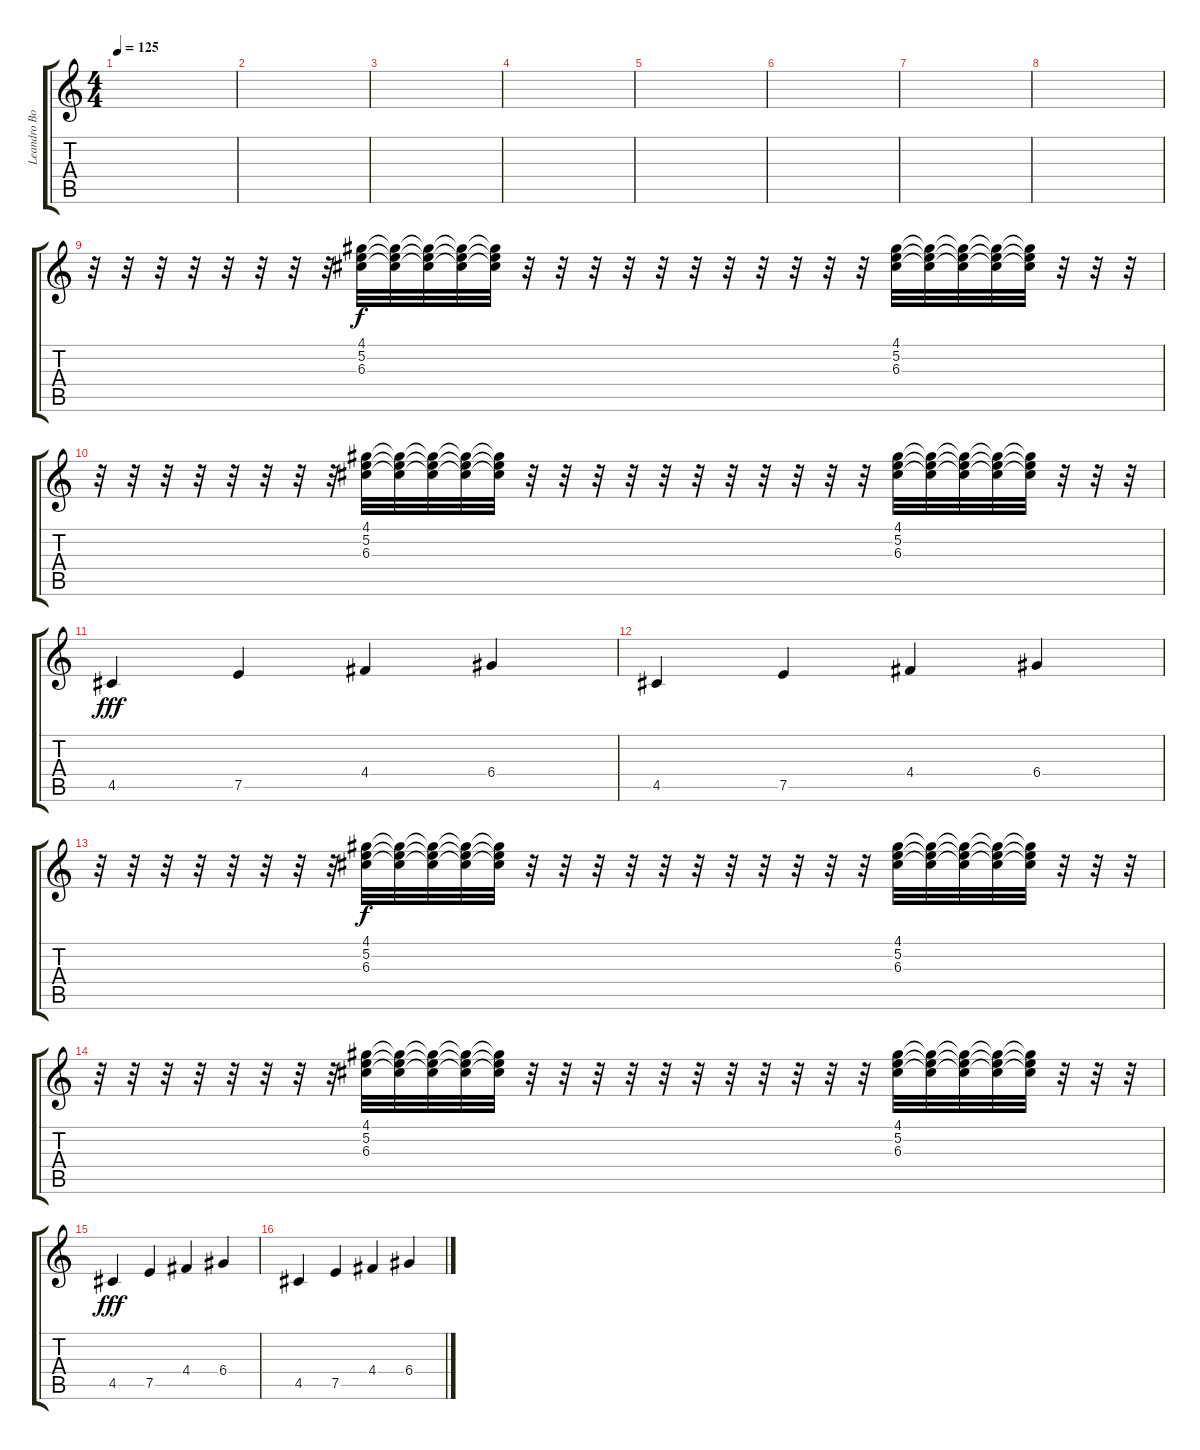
\track ("Leandro Boné" "Leandro Bo") {instrument distortionguitar}
\staff {score tabs}
\tuning (E4 B3 G3 D3 A2 E2) {hide}
\ts (4 4)
\tempo 125
\clef g2
\ks c
|
|
|
|
|
|
|
|
r.32 r.32 r.32 r.32 r.32 r.32 r.32 r.32 (4.1 5.2 6.3).32 (4.1{t} 5.2{t} 6.3{t}).32 (4.1{t} 5.2{t} 6.3{t}).32 (4.1{t} 5.2{t} 6.3{t}).32 (4.1{t} 5.2{t} 6.3{t}).32 r.32 r.32 r.32 r.32 r.32 r.32 r.32 r.32 r.32 r.32 r.32 (4.1 5.2 6.3).32 (4.1{t} 5.2{t} 6.3{t}).32 (4.1{t} 5.2{t} 6.3{t}).32 (4.1{t} 5.2{t} 6.3{t}).32 (4.1{t} 5.2{t} 6.3{t}).32 r.32 r.32 r.32 |
r.32 r.32 r.32 r.32 r.32 r.32 r.32 r.32 (4.1 5.2 6.3).32 (4.1{t} 5.2{t} 6.3{t}).32 (4.1{t} 5.2{t} 6.3{t}).32 (4.1{t} 5.2{t} 6.3{t}).32 (4.1{t} 5.2{t} 6.3{t}).32 r.32 r.32 r.32 r.32 r.32 r.32 r.32 r.32 r.32 r.32 r.32 (4.1 5.2 6.3).32 (4.1{t} 5.2{t} 6.3{t}).32 (4.1{t} 5.2{t} 6.3{t}).32 (4.1{t} 5.2{t} 6.3{t}).32 (4.1{t} 5.2{t} 6.3{t}).32 r.32 r.32 r.32 |
4.5.4{dy fff} 7.5.4 4.4.4 6.4.4 |
4.5.4 7.5.4 4.4.4 6.4.4 |
r.32 r.32 r.32 r.32 r.32 r.32 r.32 r.32 (4.1 5.2 6.3).32{dy f} (4.1{t} 5.2{t} 6.3{t}).32 (4.1{t} 5.2{t} 6.3{t}).32 (4.1{t} 5.2{t} 6.3{t}).32 (4.1{t} 5.2{t} 6.3{t}).32 r.32 r.32 r.32 r.32 r.32 r.32 r.32 r.32 r.32 r.32 r.32 (4.1 5.2 6.3).32 (4.1{t} 5.2{t} 6.3{t}).32 (4.1{t} 5.2{t} 6.3{t}).32 (4.1{t} 5.2{t} 6.3{t}).32 (4.1{t} 5.2{t} 6.3{t}).32 r.32 r.32 r.32 |
r.32 r.32 r.32 r.32 r.32 r.32 r.32 r.32 (4.1 5.2 6.3).32 (4.1{t} 5.2{t} 6.3{t}).32 (4.1{t} 5.2{t} 6.3{t}).32 (4.1{t} 5.2{t} 6.3{t}).32 (4.1{t} 5.2{t} 6.3{t}).32 r.32 r.32 r.32 r.32 r.32 r.32 r.32 r.32 r.32 r.32 r.32 (4.1 5.2 6.3).32 (4.1{t} 5.2{t} 6.3{t}).32 (4.1{t} 5.2{t} 6.3{t}).32 (4.1{t} 5.2{t} 6.3{t}).32 (4.1{t} 5.2{t} 6.3{t}).32 r.32 r.32 r.32 |
4.5.4{dy fff} 7.5.4 4.4.4 6.4.4 |
4.5.4 7.5.4 4.4.4 6.4.4
